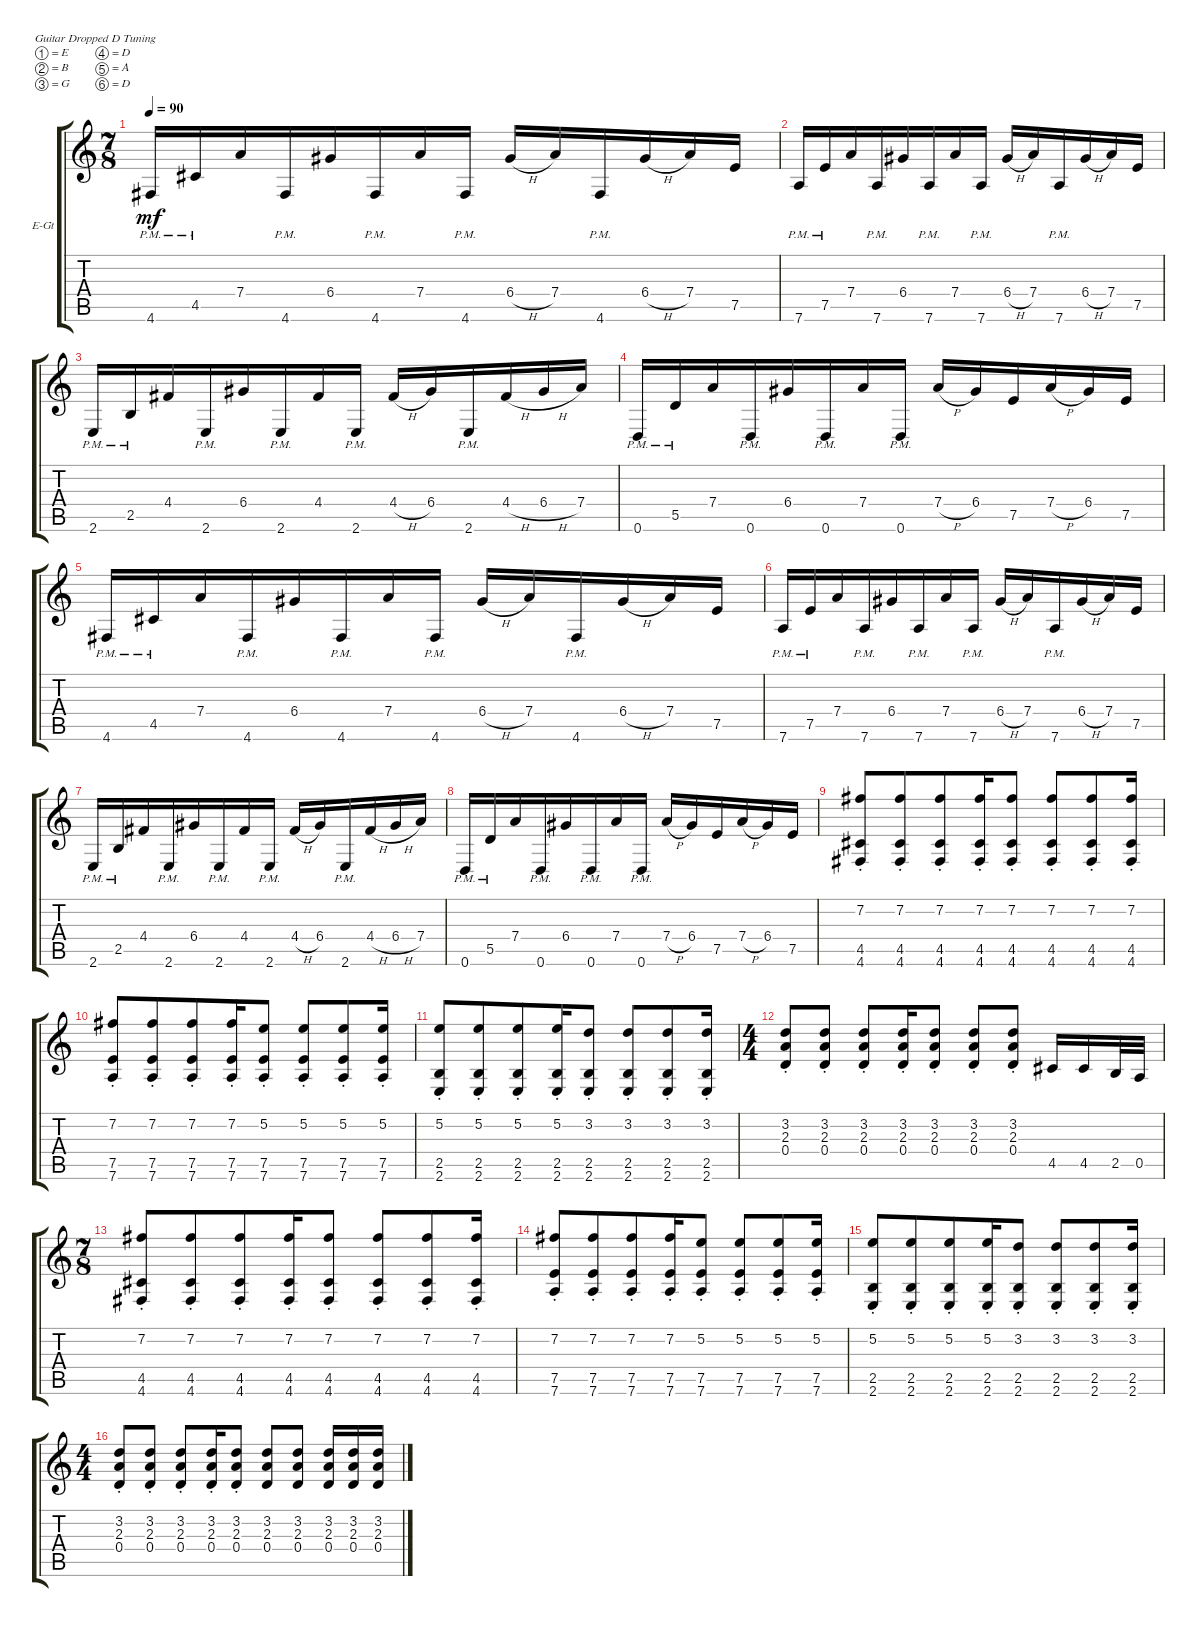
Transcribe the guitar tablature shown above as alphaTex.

\defaultSystemsLayout 4
\bracketExtendMode groupsimilarinstruments
\firstSystemTrackNameOrientation horizontal
\otherSystemsTrackNameOrientation horizontal
\track ("dist" "E-Gt") {instrument distortionguitar}
\staff {score tabs}
\tuning (E4 B3 G3 D3 A2 D2)
\ts (7 8)
\tempo 90
\clef g2
\ks c
4.6{pm}.16{dy mf instrument distortionguitar} 4.5{pm}.16 7.4.16 4.6{pm}.16 6.4.16 4.6{pm}.16 7.4.16 4.6{pm}.16 6.4{h}.16 7.4.16 4.6{pm}.16 6.4{h}.16 7.4.16 7.5.16 |
7.6{pm}.16 7.5{pm}.16 7.4.16 7.6{pm}.16 6.4.16 7.6{pm}.16 7.4.16 7.6{pm}.16 6.4{h}.16 7.4.16 7.6{pm}.16 6.4{h}.16 7.4.16 7.5.16 |
2.6{pm}.16 2.5{pm}.16 4.4.16 2.6{pm}.16 6.4.16 2.6{pm}.16 4.4.16 2.6{pm}.16 4.4{h}.16 6.4.16 2.6{pm}.16 4.4{h}.16 6.4{h}.16 7.4.16 |
0.6{pm}.16 5.5{pm}.16 7.4.16 0.6{pm}.16 6.4.16 0.6{pm}.16 7.4.16 0.6{pm}.16 7.4{h}.16 6.4.16 7.5.16 7.4{h}.16 6.4.16 7.5.16 |
4.6{pm}.16 4.5{pm}.16 7.4.16 4.6{pm}.16 6.4.16 4.6{pm}.16 7.4.16 4.6{pm}.16 6.4{h}.16 7.4.16 4.6{pm}.16 6.4{h}.16 7.4.16 7.5.16 |
7.6{pm}.16 7.5{pm}.16 7.4.16 7.6{pm}.16 6.4.16 7.6{pm}.16 7.4.16 7.6{pm}.16 6.4{h}.16 7.4.16 7.6{pm}.16 6.4{h}.16 7.4.16 7.5.16 |
2.6{pm}.16 2.5{pm}.16 4.4.16 2.6{pm}.16 6.4.16 2.6{pm}.16 4.4.16 2.6{pm}.16 4.4{h}.16 6.4.16 2.6{pm}.16 4.4{h}.16 6.4{h}.16 7.4.16 |
0.6{pm}.16 5.5{pm}.16 7.4.16 0.6{pm}.16 6.4.16 0.6{pm}.16 7.4.16 0.6{pm}.16 7.4{h}.16 6.4.16 7.5.16 7.4{h}.16 6.4.16 7.5.16 |
(7.2{st} 4.6{st} 4.5{st}).8 (7.2{st} 4.6{st} 4.5{st}).8 (7.2{st} 4.6{st} 4.5{st}).8 (7.2{st} 4.6{st} 4.5{st}).16 (7.2{st} 4.6{st} 4.5{st}).8 (7.2{st} 4.6{st} 4.5{st}).8 (7.2{st} 4.6{st} 4.5{st}).8 (7.2{st} 4.6{st} 4.5{st}).16 |
(7.2{st} 7.6{st} 7.5{st}).8 (7.2{st} 7.6{st} 7.5{st}).8 (7.2{st} 7.6{st} 7.5{st}).8 (7.2{st} 7.6{st} 7.5{st}).16 (5.2{st} 7.6{st} 7.5{st}).8 (5.2{st} 7.6{st} 7.5{st}).8 (5.2{st} 7.6{st} 7.5{st}).8 (5.2{st} 7.6{st} 7.5{st}).16 |
(5.2{st} 2.6{st} 2.5{st}).8 (5.2{st} 2.6{st} 2.5{st}).8 (5.2{st} 2.6{st} 2.5{st}).8 (5.2{st} 2.6{st} 2.5{st}).16 (3.2{st} 2.6{st} 2.5{st}).8 (3.2{st} 2.6{st} 2.5{st}).8 (3.2{st} 2.6{st} 2.5{st}).8 (3.2{st} 2.6{st} 2.5{st}).16 |
\ts (4 4)
(0.4{st} 2.3{st} 3.2{st}).8 (0.4{st} 2.3{st} 3.2{st}).8 (0.4{st} 2.3{st} 3.2{st}).8 (3.2{st} 2.3{st} 0.4{st}).16 (0.4{st} 2.3{st} 3.2{st}).8 (0.4{st} 2.3{st} 3.2{st}).8 (0.4{st} 2.3{st} 3.2{st}).8 4.5.16 4.5.16 2.5.32 0.5.32 |
\ts (7 8)
(7.2{st} 4.6{st} 4.5{st}).8 (7.2{st} 4.6{st} 4.5{st}).8 (7.2{st} 4.6{st} 4.5{st}).8 (7.2{st} 4.6{st} 4.5{st}).16 (7.2{st} 4.6{st} 4.5{st}).8 (7.2{st} 4.6{st} 4.5{st}).8 (7.2{st} 4.6{st} 4.5{st}).8 (7.2{st} 4.6{st} 4.5{st}).16 |
(7.2{st} 7.6{st} 7.5{st}).8 (7.2{st} 7.6{st} 7.5{st}).8 (7.2{st} 7.6{st} 7.5{st}).8 (7.2{st} 7.6{st} 7.5{st}).16 (5.2{st} 7.6{st} 7.5{st}).8 (5.2{st} 7.6{st} 7.5{st}).8 (5.2{st} 7.6{st} 7.5{st}).8 (5.2{st} 7.6{st} 7.5{st}).16 |
(5.2{st} 2.6{st} 2.5{st}).8 (5.2{st} 2.6{st} 2.5{st}).8 (5.2{st} 2.6{st} 2.5{st}).8 (5.2{st} 2.6{st} 2.5{st}).16 (3.2{st} 2.6{st} 2.5{st}).8 (3.2{st} 2.6{st} 2.5{st}).8 (3.2{st} 2.6{st} 2.5{st}).8 (3.2{st} 2.6{st} 2.5{st}).16 |
\ts (4 4)
(0.4{st} 2.3{st} 3.2{st}).8 (0.4{st} 2.3{st} 3.2{st}).8 (0.4{st} 2.3{st} 3.2{st}).8 (3.2{st} 2.3{st} 0.4{st}).16 (0.4{st} 2.3{st} 3.2{st}).8 (0.4 2.3 3.2).8 (0.4 2.3 3.2).8 (0.4 2.3 3.2).16 (0.4 2.3 3.2).16 (3.2 2.3 0.4).16
